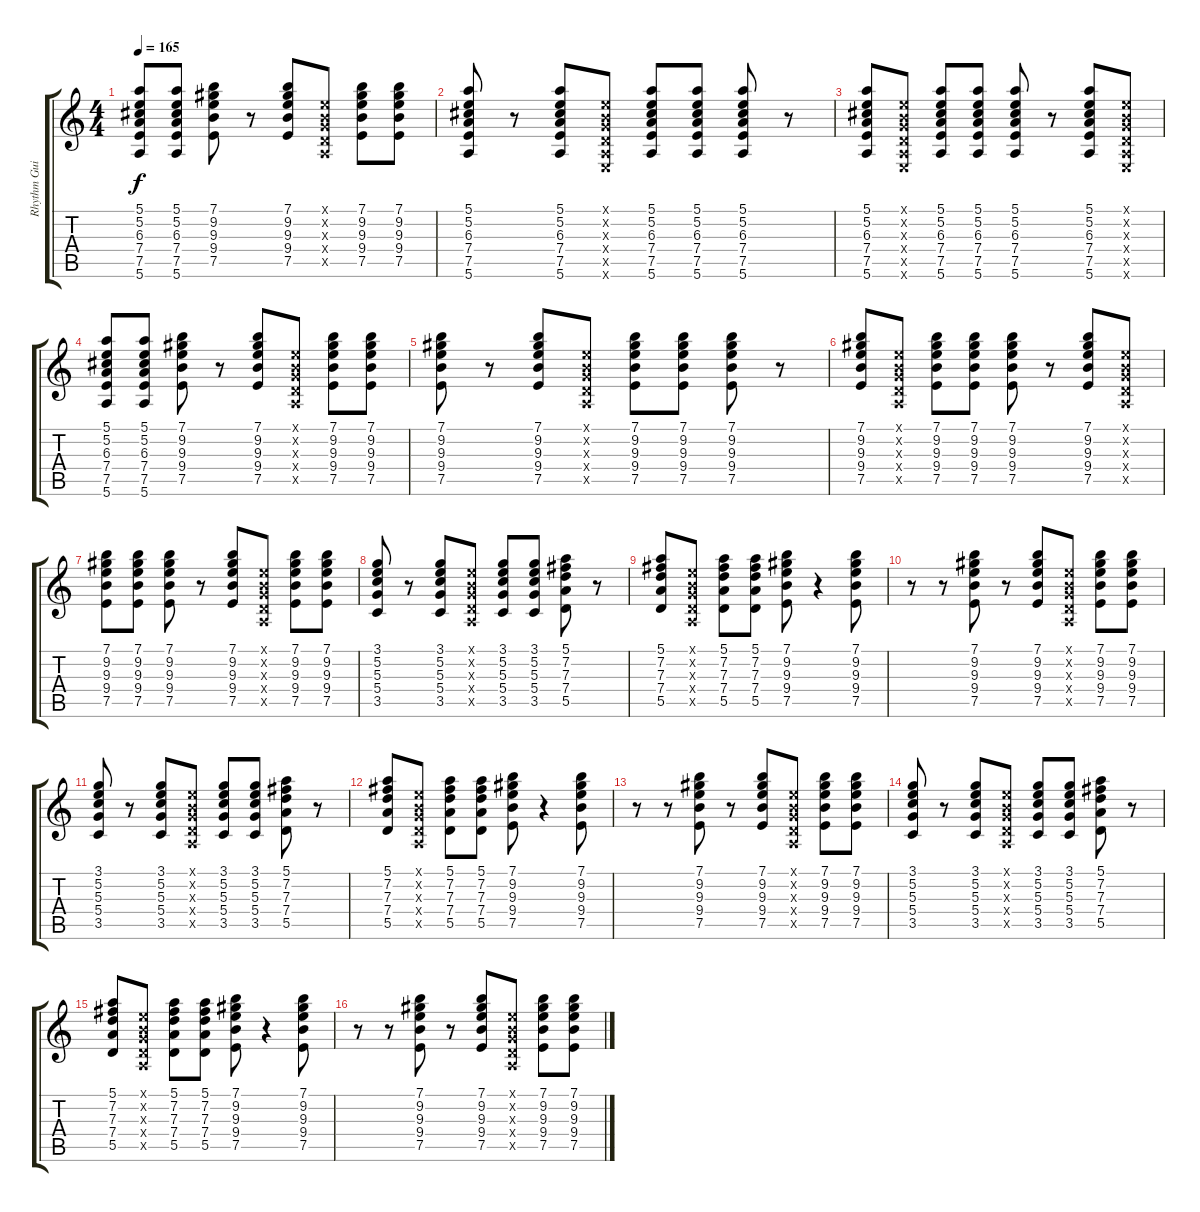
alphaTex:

\track ("Rhythm Guitar" "Rhythm Gui") {instrument acousticguitarsteel}
\staff {score tabs}
\tuning (E4 B3 G3 D3 A2 E2) {hide}
\ts (4 4)
\tempo 165
\clef g2
\ks c
(5.1 5.2 6.3 7.4 7.5 5.6).8{dy f} (5.1 5.2 6.3 7.4 7.5 5.6).8 (7.1 9.2 9.3 9.4 7.5).8 r.8 (7.1 9.2 9.3 9.4 7.5).8 (0.1{x} 0.2{x} 0.3{x} 0.4{x} 0.5{x}).8 (7.1 9.2 9.3 9.4 7.5).8 (7.1 9.2 9.3 9.4 7.5).8 |
(5.1 5.2 6.3 7.4 7.5 5.6).8 r.8 (5.1 5.2 6.3 7.4 7.5 5.6).8 (0.1{x} 0.2{x} 0.3{x} 0.4{x} 0.5{x} 0.6{x}).8 (5.1 5.2 6.3 7.4 7.5 5.6).8 (5.1 5.2 6.3 7.4 7.5 5.6).8 (5.1 5.2 6.3 7.4 7.5 5.6).8 r.8 |
(5.1 5.2 6.3 7.4 7.5 5.6).8 (0.1{x} 0.2{x} 0.3{x} 0.4{x} 0.5{x} 0.6{x}).8 (5.1 5.2 6.3 7.4 7.5 5.6).8 (5.1 5.2 6.3 7.4 7.5 5.6).8 (5.1 5.2 6.3 7.4 7.5 5.6).8 r.8 (5.1 5.2 6.3 7.4 7.5 5.6).8 (0.1{x} 0.2{x} 0.3{x} 0.4{x} 0.5{x} 0.6{x}).8 |
(5.1 5.2 6.3 7.4 7.5 5.6).8 (5.1 5.2 6.3 7.4 7.5 5.6).8 (7.1 9.2 9.3 9.4 7.5).8 r.8 (7.1 9.2 9.3 9.4 7.5).8 (0.1{x} 0.2{x} 0.3{x} 0.4{x} 0.5{x}).8 (7.1 9.2 9.3 9.4 7.5).8 (7.1 9.2 9.3 9.4 7.5).8 |
(7.1 9.2 9.3 9.4 7.5).8 r.8 (7.1 9.2 9.3 9.4 7.5).8 (0.1{x} 0.2{x} 0.3{x} 0.4{x} 0.5{x}).8 (7.1 9.2 9.3 9.4 7.5).8 (7.1 9.2 9.3 9.4 7.5).8 (7.1 9.2 9.3 9.4 7.5).8 r.8 |
(7.1 9.2 9.3 9.4 7.5).8 (0.1{x} 0.2{x} 0.3{x} 0.4{x} 0.5{x}).8 (7.1 9.2 9.3 9.4 7.5).8 (7.1 9.2 9.3 9.4 7.5).8 (7.1 9.2 9.3 9.4 7.5).8 r.8 (7.1 9.2 9.3 9.4 7.5).8 (0.1{x} 0.2{x} 0.3{x} 0.4{x} 0.5{x}).8 |
(7.1 9.2 9.3 9.4 7.5).8 (7.1 9.2 9.3 9.4 7.5).8 (7.1 9.2 9.3 9.4 7.5).8 r.8 (7.1 9.2 9.3 9.4 7.5).8 (0.1{x} 0.2{x} 0.3{x} 0.4{x} 0.5{x}).8 (7.1 9.2 9.3 9.4 7.5).8 (7.1 9.2 9.3 9.4 7.5).8 |
(3.1 5.2 5.3 5.4 3.5).8 r.8 (3.1 5.2 5.3 5.4 3.5).8 (0.1{x} 0.2{x} 0.3{x} 0.4{x} 0.5{x}).8 (3.1 5.2 5.3 5.4 3.5).8 (3.1 5.2 5.3 5.4 3.5).8 (5.1 7.2 7.3 7.4 5.5).8 r.8 |
(5.1 7.2 7.3 7.4 5.5).8 (0.1{x} 0.2{x} 0.3{x} 0.4{x} 0.5{x}).8 (5.1 7.2 7.3 7.4 5.5).8 (5.1 7.2 7.3 7.4 5.5).8 (7.1 9.2 9.3 9.4 7.5).8 r.4 (7.1 9.2 9.3 9.4 7.5).8 |
r.8 r.8 (7.1 9.2 9.3 9.4 7.5).8 r.8 (7.1 9.2 9.3 9.4 7.5).8 (0.1{x} 0.2{x} 0.3{x} 0.4{x} 0.5{x}).8 (7.1 9.2 9.3 9.4 7.5).8 (7.1 9.2 9.3 9.4 7.5).8 |
(3.1 5.2 5.3 5.4 3.5).8 r.8 (3.1 5.2 5.3 5.4 3.5).8 (0.1{x} 0.2{x} 0.3{x} 0.4{x} 0.5{x}).8 (3.1 5.2 5.3 5.4 3.5).8 (3.1 5.2 5.3 5.4 3.5).8 (5.1 7.2 7.3 7.4 5.5).8 r.8 |
(5.1 7.2 7.3 7.4 5.5).8 (0.1{x} 0.2{x} 0.3{x} 0.4{x} 0.5{x}).8 (5.1 7.2 7.3 7.4 5.5).8 (5.1 7.2 7.3 7.4 5.5).8 (7.1 9.2 9.3 9.4 7.5).8 r.4 (7.1 9.2 9.3 9.4 7.5).8 |
r.8 r.8 (7.1 9.2 9.3 9.4 7.5).8 r.8 (7.1 9.2 9.3 9.4 7.5).8 (0.1{x} 0.2{x} 0.3{x} 0.4{x} 0.5{x}).8 (7.1 9.2 9.3 9.4 7.5).8 (7.1 9.2 9.3 9.4 7.5).8 |
(3.1 5.2 5.3 5.4 3.5).8 r.8 (3.1 5.2 5.3 5.4 3.5).8 (0.1{x} 0.2{x} 0.3{x} 0.4{x} 0.5{x}).8 (3.1 5.2 5.3 5.4 3.5).8 (3.1 5.2 5.3 5.4 3.5).8 (5.1 7.2 7.3 7.4 5.5).8 r.8 |
(5.1 7.2 7.3 7.4 5.5).8 (0.1{x} 0.2{x} 0.3{x} 0.4{x} 0.5{x}).8 (5.1 7.2 7.3 7.4 5.5).8 (5.1 7.2 7.3 7.4 5.5).8 (7.1 9.2 9.3 9.4 7.5).8 r.4 (7.1 9.2 9.3 9.4 7.5).8 |
r.8 r.8 (7.1 9.2 9.3 9.4 7.5).8 r.8 (7.1 9.2 9.3 9.4 7.5).8 (0.1{x} 0.2{x} 0.3{x} 0.4{x} 0.5{x}).8 (7.1 9.2 9.3 9.4 7.5).8 (7.1 9.2 9.3 9.4 7.5).8
